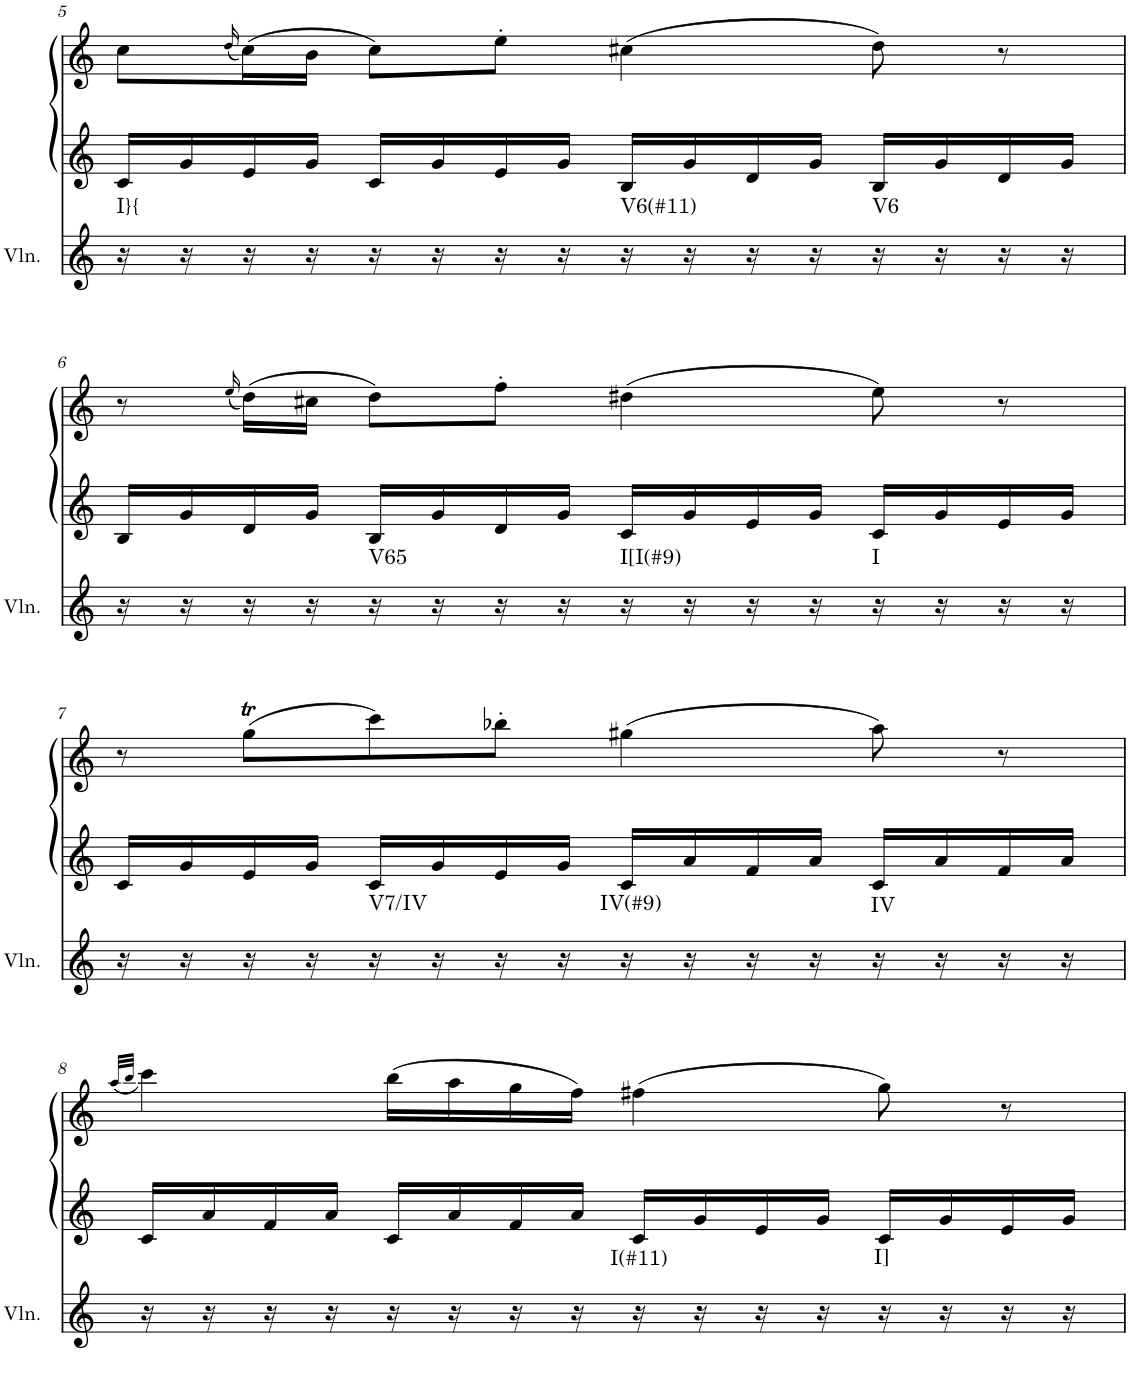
**kern	**harte	**kern	**kern
*part2	*part2	*part1	*part1
*staff3	*	*staff2	*staff1
*I"Violin	*	*I"Klavier linke Hand	*
*I'Vln.	*	*	*
!!LO:PB:g=z
*clefG2	*	*clefF4	*clefG2
*k[]	*	*k[]	*k[]
*M4/4	*	*M4/4	*M4/4
=5	=5	=5	=5
!	!LO:H:kt=I}{	!	!
16r	N	16c/LL	8cc\L
16r	.	16g/	.
.	.	.	(16qdd/
16r	.	16e/	(16cc\L)
16r	.	16g/JJ	16b\JJ
16r	.	16c/LL	8cc\L)
16r	.	16g/	.
16r	.	16e/	8ee'\J
16r	.	16g/JJ	.
!	!LO:H:kt=V6(#11)	!	!
16r	N	16B/LL	(4cc#X\
16r	.	16g/	.
16r	.	16d/	.
16r	.	16g/JJ	.
!	!LO:H:kt=V6	!	!
16r	N	16B/LL	8dd\)
16r	.	16g/	.
16r	.	16d/	8r
16r	.	16g/JJ	.
!!LO:LB:g=z
=6	=6	=6	=6
16r	.	16B/LL	8r
16r	.	16g/	.
.	.	.	(16qee/
16r	.	16d/	(16dd\LL)
16r	.	16g/JJ	16cc#X\JJ
!	!LO:H:kt=V65	!	!
16r	N	16B/LL	8dd\L)
16r	.	16g/	.
16r	.	16d/	8ff'\J
16r	.	16g/JJ	.
!	!LO:H:kt=I[I(#9)	!	!
16r	N	16c/LL	(4dd#X\
16r	.	16g/	.
16r	.	16e/	.
16r	.	16g/JJ	.
!	!LO:H:kt=I	!	!
16r	N	16c/LL	8ee\)
16r	.	16g/	.
16r	.	16e/	8r
16r	.	16g/JJ	.
!!LO:LB:g=z
=7	=7	=7	=7
16r	.	16c/LL	8r
16r	.	16g/	.
16r	.	16e/	(8ggT\L
16r	.	16g/JJ	.
!	!LO:H:kt=V7/IV	!	!
16r	N	16c/LL	8ccc\)
16r	.	16g/	.
16r	.	16e/	8bb-X'\J
16r	.	16g/JJ	.
!	!LO:H:kt=IV(#9)	!	!
16r	N	16c/LL	(4gg#X\
16r	.	16a/	.
16r	.	16f/	.
16r	.	16a/JJ	.
!	!LO:H:kt=IV	!	!
16r	N	16c/LL	8aa\)
16r	.	16a/	.
16r	.	16f/	8r
16r	.	16a/JJ	.
!!LO:LB:g=z
=8	=8	=8	=8
.	.	.	(32qaa/LLL
.	.	.	32qbb/JJJ
16r	.	16c/LL	4ccc\)
16r	.	16a/	.
16r	.	16f/	.
16r	.	16a/JJ	.
16r	.	16c/LL	(16bb\LL
16r	.	16a/	16aa\
16r	.	16f/	16gg\
16r	.	16a/JJ	16ff\JJ)
!	!LO:H:kt=I(#11)	!	!
16r	N	16c/LL	(4ff#X\
16r	.	16g/	.
16r	.	16e/	.
16r	.	16g/JJ	.
!	!LO:H:kt=I]	!	!
16r	N	16c/LL	8gg\)
16r	.	16g/	.
16r	.	16e/	8r
16r	.	16g/JJ	.
=	=	=	=
*-	*-	*-	*-
